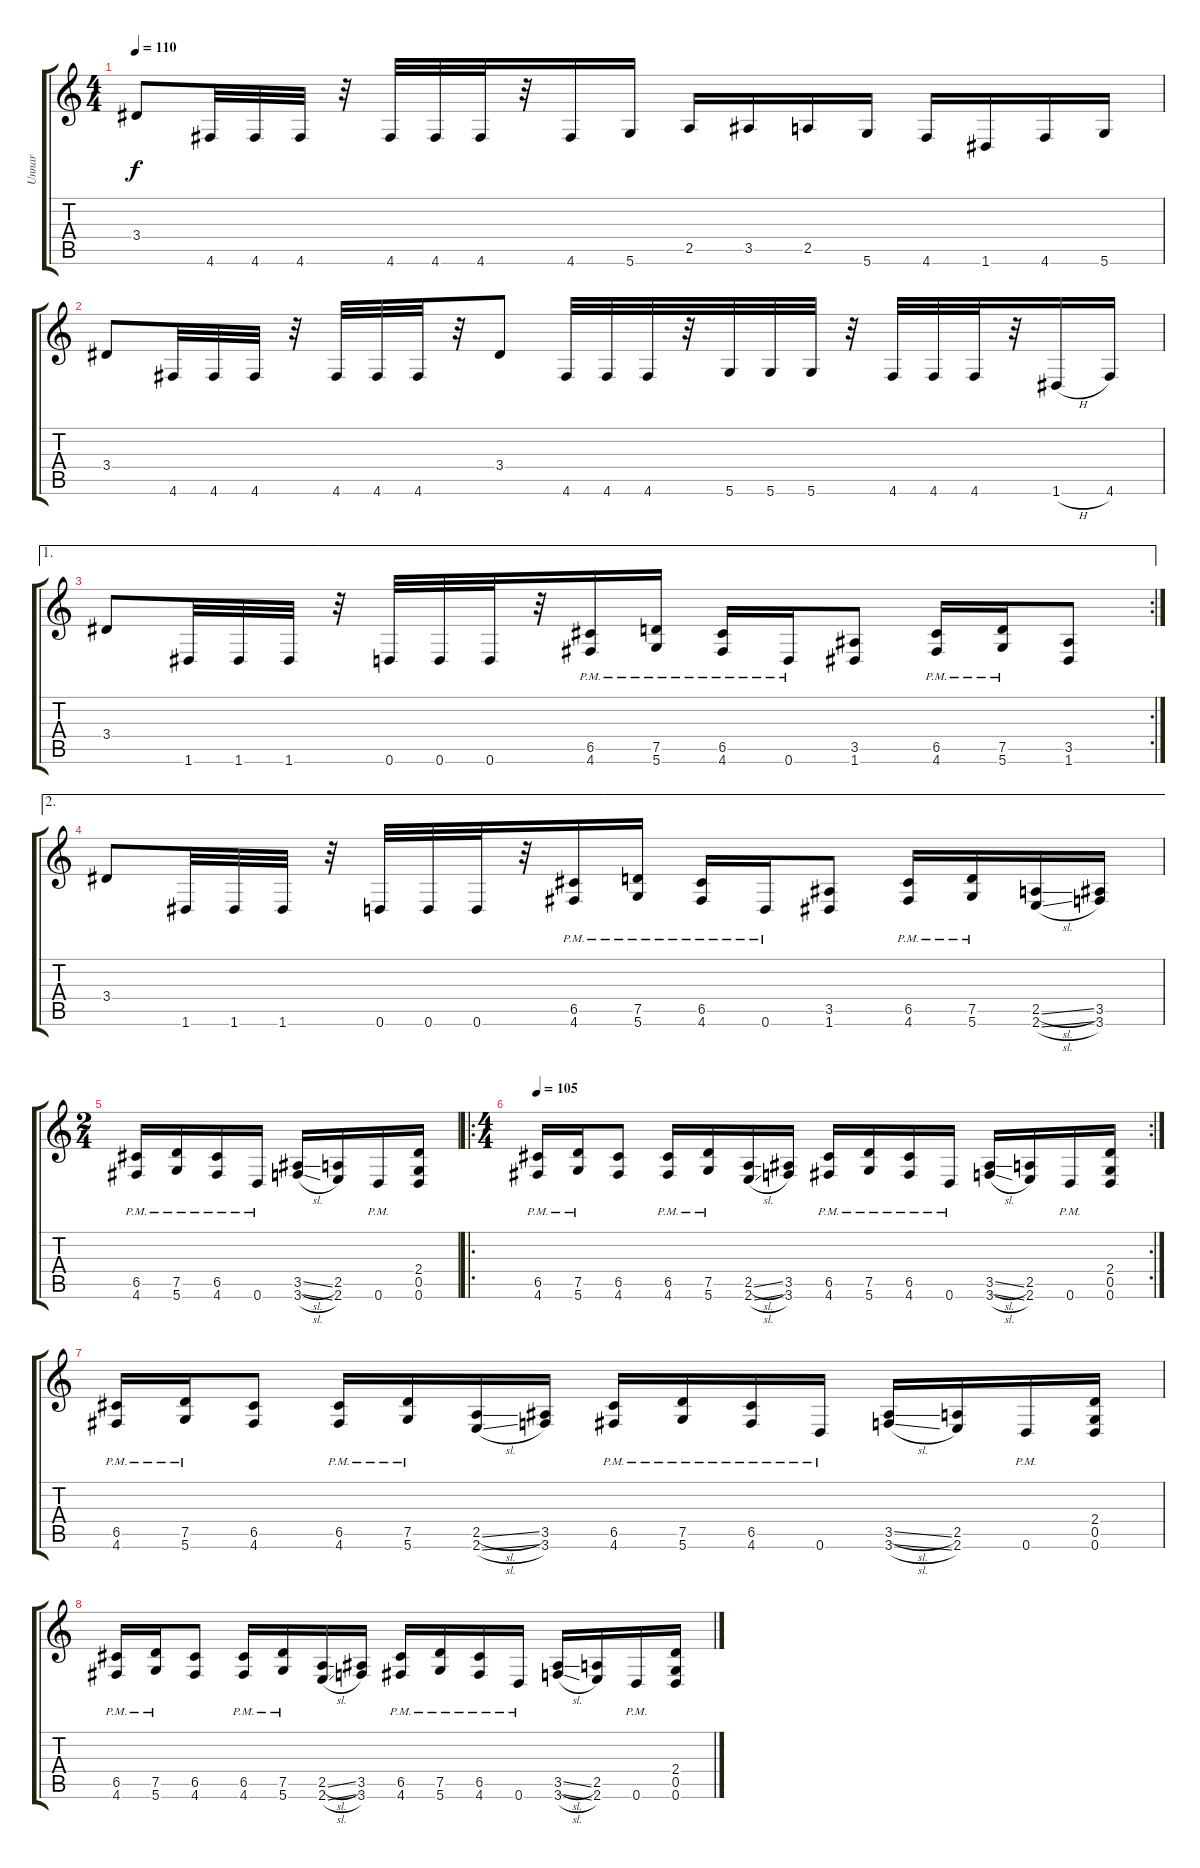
\track ("Unnar" "Unnar") {instrument distortionguitar}
\staff {score tabs}
\tuning (D4 A3 F3 C3 G2 D2) {hide}
\ts (4 4)
\tempo 110
\clef g2
\ks c
3.4.8{dy f} 4.6.32 4.6.32 4.6.32 r.32 4.6.32 4.6.32 4.6.32 r.32 4.6.16 5.6.16 2.5.16 3.5.16 2.5.16 5.6.16 4.6.16 1.6.16 4.6.16 5.6.16 |
3.4.8 4.6.32 4.6.32 4.6.32 r.32 4.6.32 4.6.32 4.6.32 r.32 3.4.8 4.6.32 4.6.32 4.6.32 r.32 5.6.32 5.6.32 5.6.32 r.32 4.6.32 4.6.32 4.6.32 r.32 1.6{h}.16 4.6.16 |
\ae 1
\rc 2
3.4.8 1.6.32 1.6.32 1.6.32 r.32 0.6.32 0.6.32 0.6.32 r.32 (6.5{pm} 4.6{pm}).16 (7.5{pm} 5.6{pm}).16 (6.5{pm} 4.6{pm}).16 0.6{pm}.16 (3.5 1.6).8 (6.5{pm} 4.6{pm}).16 (7.5{pm} 5.6{pm}).16 (3.5 1.6).8 |
\ae 2
3.4.8 1.6.32 1.6.32 1.6.32 r.32 0.6.32 0.6.32 0.6.32 r.32 (6.5{pm} 4.6{pm}).16 (7.5{pm} 5.6{pm}).16 (6.5{pm} 4.6{pm}).16 0.6{pm}.16 (3.5 1.6).8 (6.5{pm} 4.6{pm}).16 (7.5{pm} 5.6{pm}).16 (2.5{sl} 2.6{sl}).16 (3.5 3.6).16 |
\ts (2 4)
(6.5{pm} 4.6{pm}).16 (7.5{pm} 5.6{pm}).16 (6.5{pm} 4.6{pm}).16 0.6{pm}.16 (3.5{sl} 3.6{sl}).16 (2.5 2.6).16 0.6{pm}.16 (2.4 0.5 0.6).16 |
\ro
\rc 2
\ts (4 4)
\tempo 105
(6.5{pm} 4.6{pm}).16 (7.5{pm} 5.6{pm}).16 (6.5 4.6).8 (6.5{pm} 4.6{pm}).16 (7.5{pm} 5.6{pm}).16 (2.5{sl} 2.6{sl}).16 (3.5 3.6).16 (6.5{pm} 4.6{pm}).16 (7.5{pm} 5.6{pm}).16 (6.5{pm} 4.6{pm}).16 0.6{pm}.16 (3.5{sl} 3.6{sl}).16 (2.5 2.6).16 0.6{pm}.16 (2.4 0.5 0.6).16 |
(6.5{pm} 4.6{pm}).16 (7.5{pm} 5.6{pm}).16 (6.5 4.6).8 (6.5{pm} 4.6{pm}).16 (7.5{pm} 5.6{pm}).16 (2.5{sl} 2.6{sl}).16 (3.5 3.6).16 (6.5{pm} 4.6{pm}).16 (7.5{pm} 5.6{pm}).16 (6.5{pm} 4.6{pm}).16 0.6{pm}.16 (3.5{sl} 3.6{sl}).16 (2.5 2.6).16 0.6{pm}.16 (2.4 0.5 0.6).16 |
(6.5{pm} 4.6{pm}).16 (7.5{pm} 5.6{pm}).16 (6.5 4.6).8 (6.5{pm} 4.6{pm}).16 (7.5{pm} 5.6{pm}).16 (2.5{sl} 2.6{sl}).16 (3.5 3.6).16 (6.5{pm} 4.6{pm}).16 (7.5{pm} 5.6{pm}).16 (6.5{pm} 4.6{pm}).16 0.6{pm}.16 (3.5{sl} 3.6{sl}).16 (2.5 2.6).16 0.6{pm}.16 (2.4 0.5 0.6).16
